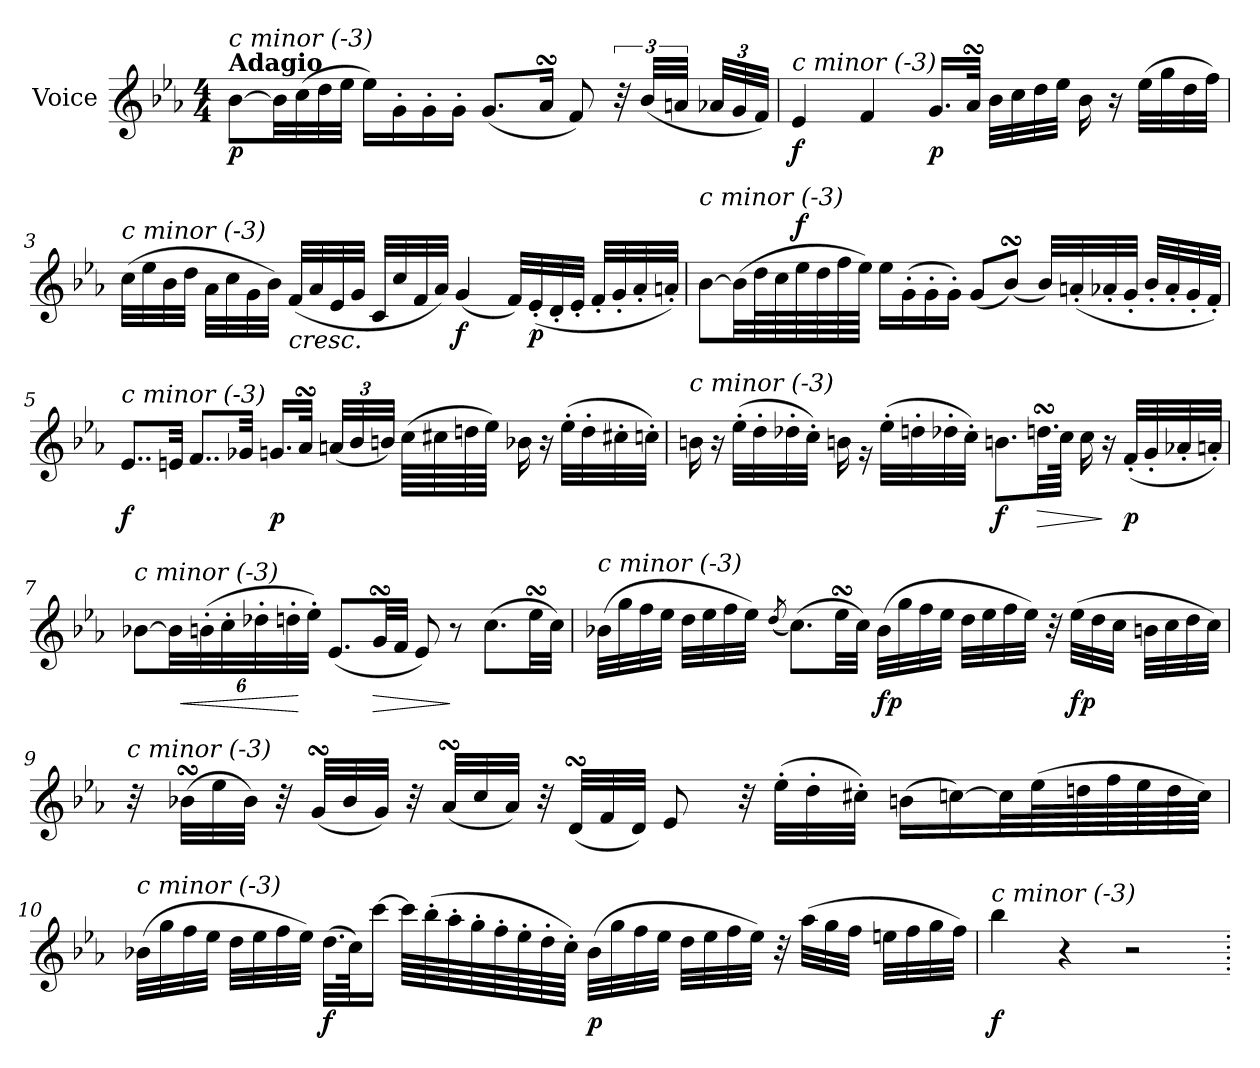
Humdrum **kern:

**kern	**dynam
*part1	*part1
*staff1	*staff1
*I"Voice	*
*I'V	*
*clefG2	*
*k[b-e-a-]	*
*M4/4	*
*MM30	*
=1	=1
!LO:TX:a:B:t=Adagio	!
!LO:TX:i:t=c minor (-3)	!
!	!LO:DY:b
[8b-\L	p
32b-\LL]	.
(>32cc\	.
32dd\	.
32ee-\JJJ	.
16ee-\LL)	.
16g'\	.
16g'\	.
16g'\JJ	.
(<8.g/L	.
16a-sSSs/Jk	.
8f/)	.
48r	.
(<48b-/LLL	.
48an/JJJ	.
*Xbrackettup	*
48a-X/LLL	.
48g/	.
48f/JJJ)	.
=2	=2
!LO:TX:i:t=c minor (-3)	!
!	!LO:DY:b
4e-/	f
4f/	.
!	!LO:DY:b
16.g/LL	p
32a-sSSs/JJk	.
32b-\LLL	.
32cc\	.
32dd\	.
32ee-\JJJ	.
16b-\	.
16r	.
(>32ee-\LLL	.
32gg\	.
32dd\	.
32ff\JJJ)	.
!!LO:LB:g=z
=3	=3
!LO:TX:i:t=c minor (-3)	!
(>32cc\LLL	.
32ee-\	.
32b-\	.
32dd\JJJ	.
32a-\LLL	.
32cc\	.
32g\	.
32b-\JJJ)	.
!LO:TX:b:i:t=cresc.	!
(<32f/LLL	.
32a-/	.
32e-/	.
32g/JJJ	.
32c/LLL	.
32cc/	.
32f/	.
32a-/JJJ)	.
!	!LO:DY:b
(<4g/	f
32f/LLL)	.
!	!LO:DY:b
(<32e-'/	p
32d'/	.
32e-'/JJJ	.
32f'/LLL	.
32g'/	.
32a-'/	.
32an'/JJJ)	.
=4	=4
!LO:TX:i:t=c minor (-3)	!
[8b-\L	.
(>32b-\LL]	.
64dd\L	.
64cc\	.
!	!LO:DY:a
64ee-\	f
64dd\	.
64ff\	.
64ee-\JJJJ)	.
16ee-\LL	.
(>16g'\	.
16g'\	.
16g'\JJ)	.
(<8g/L	.
(<8b-sSSS/J)	.
32b-/LLL)	.
(<32an'/	.
32a-X'/	.
32g'/JJJ	.
32b-'/LLL	.
32a-'/	.
32g'/	.
32f'/JJJ)	.
!!LO:LB:g=z
=5	=5
!LO:TX:i:t=c minor (-3)	!
!	!LO:DY:b
8..e-/L	f
32en/Jkk	.
8..f/L	.
32g-Xi/Jkk	.
!	!LO:DY:b
16.g/LL	p
32a-sSSs/JJk	.
(<48an/LLL	.
48b-/	.
48bn/JJJ)	.
(>64cc\LLLL	.
64cc#Xi\	.
64ddn\	.
64ee-\JJJJ)	.
16b-X\	.
16r	.
(>32ee-'\LLL	.
32dd'\	.
32cc#X'i\	.
32cc'\JJJ)	.
!!LO:LB:g=z
=6	=6
!LO:TX:i:t=c minor (-3)	!
16bn\	.
16r	.
(>32ee-'\LLL	.
32dd'\	.
32dd-X'\	.
32cc'\JJJ)	.
16bn\	.
16rg	.
(>32ee-'\LLL	.
32ddn'\	.
32dd-X'\	.
32cc'\JJJ)	.
!	!LO:DY:b
8.bn\L	f
!	!LO:HP:b
32.ddnsSsS\LL	>
64cc\JJJk	.
16cc\	.
16r	]
!	!LO:DY:b
(<32f'/LLL	p
32g'/	.
32a-X'/	.
32an'/JJJ)	.
=7	=7
!LO:TX:i:t=c minor (-3)	!
[8b-X\L	.
48b-\LL]	.
!	!LO:HP:b
(>48bn'\	<
48cc'\	.
48dd-X'\	.
48ddn'\	.
48ee-'\JJJ)	[
(<8.e-/L	.
!	!LO:HP:b
32gsSsS/LL	>
32f/JJJ	.
8e-/)	.
8r	]
(>8.cc\L	.
32ee-sSSs\LL	.
32cc\JJJ)	.
!!LO:LB:g=z
=8	=8
!LO:TX:i:t=c minor (-3)	!
(>32b-X\LLL	.
32gg\	.
32ff\	.
32ee-\JJJ	.
32dd\LLL	.
32ee-\	.
32ff\	.
32ee-\JJJ)	.
(<8qdd/	.
(>8.cc\L)	.
32ee-sSSs\LL	.
32cc\JJJ)	.
!	!LO:DY:b
(>32b-\LLL	fp
32gg\	.
32ff\	.
32ee-\JJJ	.
32dd\LLL	.
32ee-\	.
32ff\	.
32ee-\JJJ)	.
32r	.
!	!LO:DY:b
(>32ee-\LLL	fp
32dd\	.
32cc\JJJ	.
32bn\LLL	.
32cc\	.
32dd\	.
32cc\JJJ)	.
!!LO:LB:g=z
=9	=9
!LO:TX:i:t=c minor (-3)	!
32r	.
(>32b-XsSSS\LLL	.
32ee-\	.
32b-\JJJ)	.
32r	.
(<32gsSsS/LLL	.
32b-/	.
32g/JJJ)	.
32r	.
(<32a-sSSs/LLL	.
32cc/	.
32a-/JJJ)	.
32r	.
(<32dsSsS/LLL	.
32f/	.
32d/JJJ)	.
8e-/	.
32r	.
(>32ee-'\LLL	.
32dd'\	.
32cc#X'j\JJJ)	.
(>16bn\LL	.
[16cc\)	.
32cc\L]	.
(>64ee-\L	.
64ddn\	.
64ff\	.
64ee-\	.
64dd\	.
64cc\JJJJ)	.
!!LO:LB:g=z
=10	=10
!LO:TX:i:t=c minor (-3)	!
(>32b-X\LLL	.
32gg\	.
32ff\	.
32ee-\JJJ	.
32dd\LLL	.
32ee-\	.
32ff\	.
32ee-\JJJ)	.
!	!LO:DY:b
(>32.dd\LLL	f
64cc\JK)	.
[16ccc\JJ	.
64ccc\LLLL]	.
(>64bb-'\	.
64aa-'\	.
64gg'\	.
64ff'\	.
64ee-'\	.
64dd'\	.
64cc'\JJJJ)	.
!	!LO:DY:b
(>32b-\LLL	p
32gg\	.
32ff\	.
32ee-\JJJ	.
32dd\LLL	.
32ee-\	.
32ff\	.
32ee-\JJJ)	.
32r	.
(>32aa-\LLL	.
32gg\	.
32ff\JJJ	.
32een\LLL	.
32ff\	.
32gg\	.
32ff\JJJ)	.
=11	=11
!LO:TX:i:t=c minor (-3)	!
!	!LO:DY:b
4bb-\	f
4r	.
2r	.
=.	=.
*-	*-
